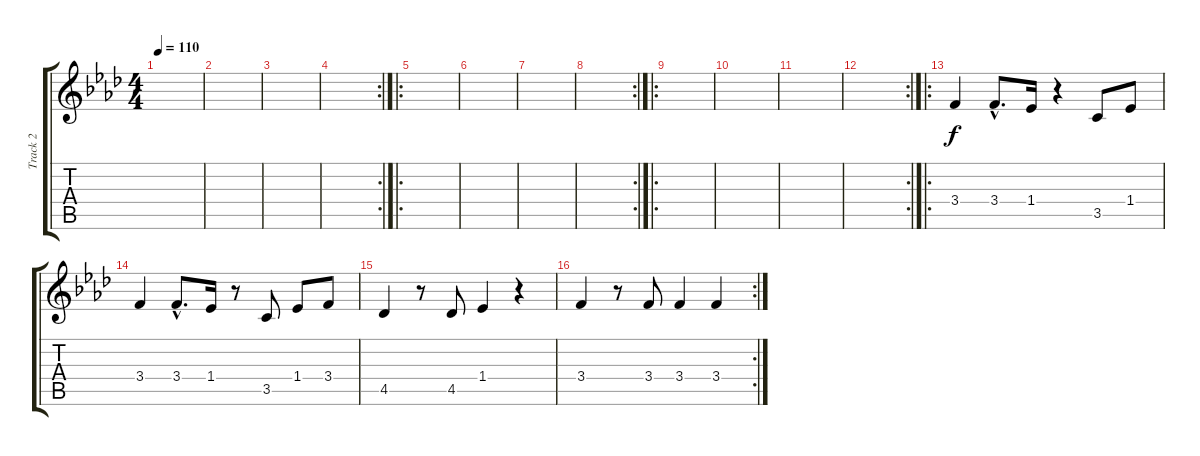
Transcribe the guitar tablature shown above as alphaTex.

\track ("Track 2" "Track 2") {instrument acousticguitarnylon}
\staff {score tabs}
\tuning (E4 B3 G3 D3 A2 E2) {hide}
\ts (4 4)
\tempo 110
\clef g2
\ks ab
|
|
|
\rc 2
|
\ro
\section ("" "")
|
|
|
\rc 2
|
\ro
\section ("" "")
|
|
|
\rc 2
|
\ro
\section ("" "")
3.4.4 3.4{hac}.8{d} 1.4.16 r.4 3.5.8 1.4.8 |
3.4.4 3.4{hac}.8{d} 1.4.16 r.8 3.5.8 1.4.8 3.4.8 |
4.5.4 r.8 4.5.8 1.4.4 r.4 |
\rc 2
3.4.4 r.8 3.4.8 3.4.4 3.4.4
